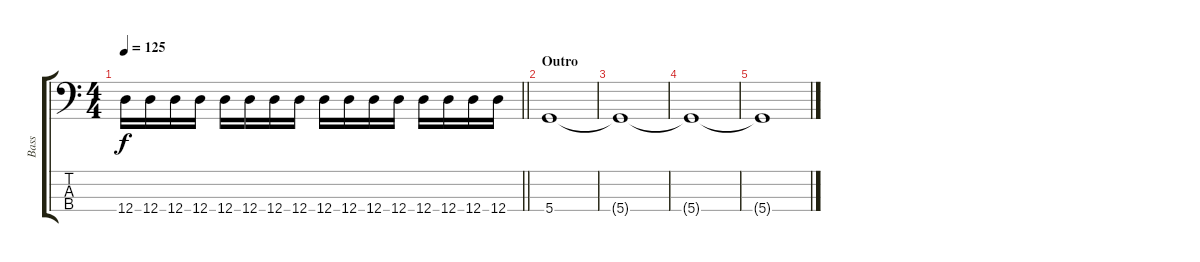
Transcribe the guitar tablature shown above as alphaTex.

\track ("Bass" "Bass") {instrument electricbassfinger}
\staff {score tabs}
\tuning (G2 D2 A1 D1) {hide}
\ts (4 4)
\tempo 125
\clef f4
\barLineRight lightlight
\ks c
12.4.16{dy f} 12.4.16 12.4.16 12.4.16 12.4.16 12.4.16 12.4.16 12.4.16 12.4.16 12.4.16 12.4.16 12.4.16 12.4.16 12.4.16 12.4.16 12.4.16 |
\section ("" "Outro")
5.4.1 |
5.4{t}.1 |
5.4{t}.1 |
5.4{t}.1
